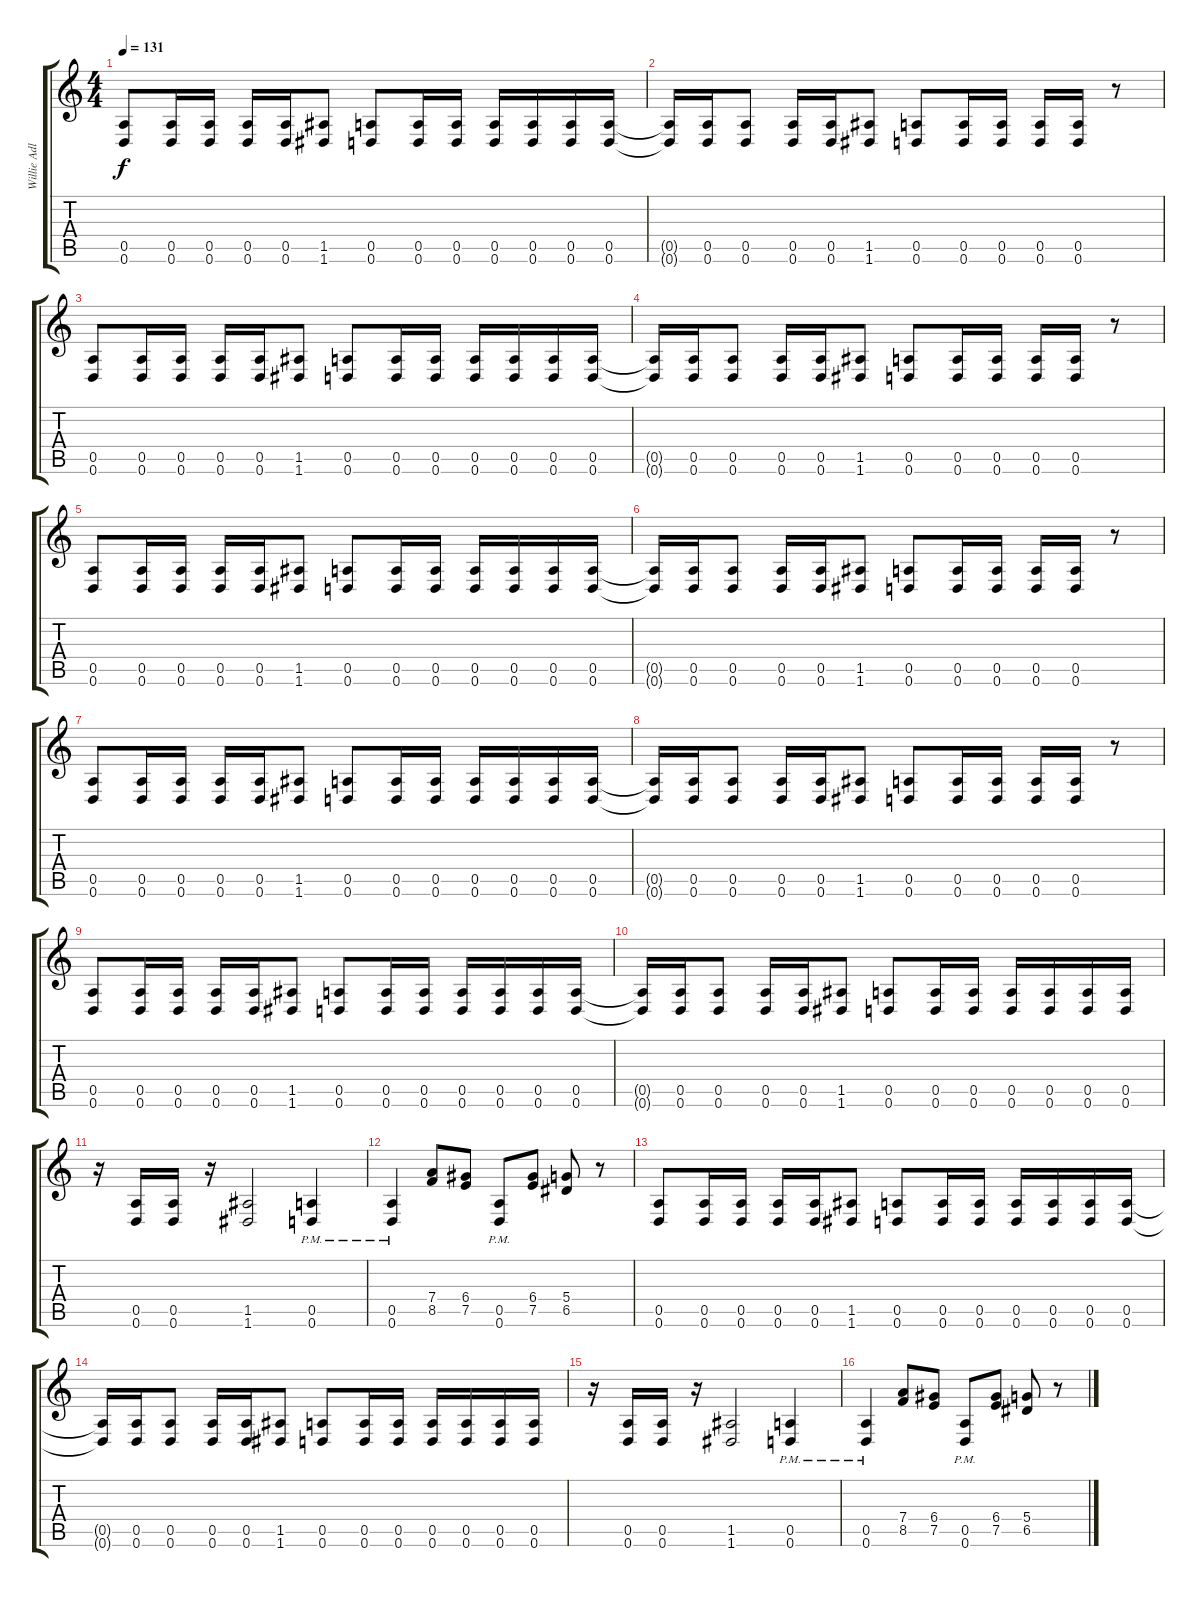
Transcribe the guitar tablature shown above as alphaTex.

\track ("Willie Adler" "Willie Adl") {instrument distortionguitar}
\staff {score tabs}
\tuning (E4 B3 G3 D3 A2 D2) {hide}
\ts (4 4)
\tempo 131
\clef g2
\ks c
(0.5 0.6).8{dy f} (0.5 0.6).16 (0.5 0.6).16 (0.5 0.6).16 (0.5 0.6).16 (1.5 1.6).8 (0.5 0.6).8 (0.5 0.6).16 (0.5 0.6).16 (0.5 0.6).16 (0.5 0.6).16 (0.5 0.6).16 (0.5 0.6).16 |
(0.5{t} 0.6{t}).16 (0.5 0.6).16 (0.5 0.6).8 (0.5 0.6).16 (0.5 0.6).16 (1.5 1.6).8 (0.5 0.6).8 (0.5 0.6).16 (0.5 0.6).16 (0.5 0.6).16 (0.5 0.6).16 r.8 |
(0.5 0.6).8 (0.5 0.6).16 (0.5 0.6).16 (0.5 0.6).16 (0.5 0.6).16 (1.5 1.6).8 (0.5 0.6).8 (0.5 0.6).16 (0.5 0.6).16 (0.5 0.6).16 (0.5 0.6).16 (0.5 0.6).16 (0.5 0.6).16 |
(0.5{t} 0.6{t}).16 (0.5 0.6).16 (0.5 0.6).8 (0.5 0.6).16 (0.5 0.6).16 (1.5 1.6).8 (0.5 0.6).8 (0.5 0.6).16 (0.5 0.6).16 (0.5 0.6).16 (0.5 0.6).16 r.8 |
(0.5 0.6).8 (0.5 0.6).16 (0.5 0.6).16 (0.5 0.6).16 (0.5 0.6).16 (1.5 1.6).8 (0.5 0.6).8 (0.5 0.6).16 (0.5 0.6).16 (0.5 0.6).16 (0.5 0.6).16 (0.5 0.6).16 (0.5 0.6).16 |
(0.5{t} 0.6{t}).16 (0.5 0.6).16 (0.5 0.6).8 (0.5 0.6).16 (0.5 0.6).16 (1.5 1.6).8 (0.5 0.6).8 (0.5 0.6).16 (0.5 0.6).16 (0.5 0.6).16 (0.5 0.6).16 r.8 |
(0.5 0.6).8 (0.5 0.6).16 (0.5 0.6).16 (0.5 0.6).16 (0.5 0.6).16 (1.5 1.6).8 (0.5 0.6).8 (0.5 0.6).16 (0.5 0.6).16 (0.5 0.6).16 (0.5 0.6).16 (0.5 0.6).16 (0.5 0.6).16 |
(0.5{t} 0.6{t}).16 (0.5 0.6).16 (0.5 0.6).8 (0.5 0.6).16 (0.5 0.6).16 (1.5 1.6).8 (0.5 0.6).8 (0.5 0.6).16 (0.5 0.6).16 (0.5 0.6).16 (0.5 0.6).16 r.8 |
(0.5 0.6).8 (0.5 0.6).16 (0.5 0.6).16 (0.5 0.6).16 (0.5 0.6).16 (1.5 1.6).8 (0.5 0.6).8 (0.5 0.6).16 (0.5 0.6).16 (0.5 0.6).16 (0.5 0.6).16 (0.5 0.6).16 (0.5 0.6).16 |
(0.5{t} 0.6{t}).16 (0.5 0.6).16 (0.5 0.6).8 (0.5 0.6).16 (0.5 0.6).16 (1.5 1.6).8 (0.5 0.6).8 (0.5 0.6).16 (0.5 0.6).16 (0.5 0.6).16 (0.5 0.6).16 (0.5 0.6).16 (0.5 0.6).16 |
r.16 (0.5 0.6).16 (0.5 0.6).16 r.16 (1.5 1.6).2 (0.5{pm} 0.6{pm}).4 |
(0.5{pm} 0.6{pm}).4 (7.4 8.5).8 (6.4 7.5).8 (0.5{pm} 0.6{pm}).8 (6.4 7.5).8 (5.4 6.5).8 r.8 |
(0.5 0.6).8 (0.5 0.6).16 (0.5 0.6).16 (0.5 0.6).16 (0.5 0.6).16 (1.5 1.6).8 (0.5 0.6).8 (0.5 0.6).16 (0.5 0.6).16 (0.5 0.6).16 (0.5 0.6).16 (0.5 0.6).16 (0.5 0.6).16 |
(0.5{t} 0.6{t}).16 (0.5 0.6).16 (0.5 0.6).8 (0.5 0.6).16 (0.5 0.6).16 (1.5 1.6).8 (0.5 0.6).8 (0.5 0.6).16 (0.5 0.6).16 (0.5 0.6).16 (0.5 0.6).16 (0.5 0.6).16 (0.5 0.6).16 |
r.16 (0.5 0.6).16 (0.5 0.6).16 r.16 (1.5 1.6).2 (0.5{pm} 0.6{pm}).4 |
(0.5{pm} 0.6{pm}).4 (7.4 8.5).8 (6.4 7.5).8 (0.5{pm} 0.6{pm}).8 (6.4 7.5).8 (5.4 6.5).8 r.8
